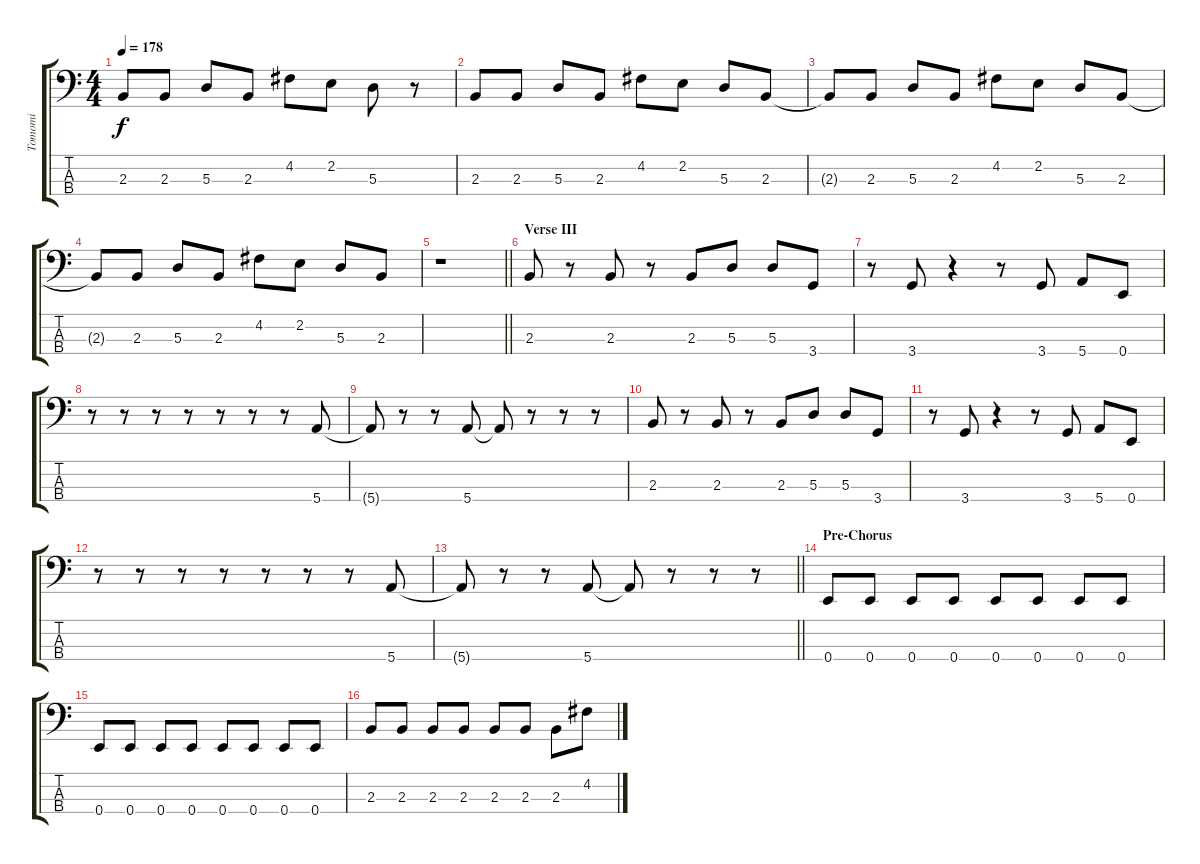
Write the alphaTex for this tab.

\track ("Tomomi" "Tomomi") {instrument electricbassfinger}
\staff {score tabs}
\tuning (G2 D2 A1 E1) {hide}
\ts (4 4)
\tempo 178
\clef f4
\ks c
2.3{t}.8{dy f} 2.3.8 5.3.8 2.3.8 4.2.8 2.2.8 5.3.8 r.8 |
2.3.8 2.3.8 5.3.8 2.3.8 4.2.8 2.2.8 5.3.8 2.3.8 |
2.3{t}.8 2.3.8 5.3.8 2.3.8 4.2.8 2.2.8 5.3.8 2.3.8 |
2.3{t}.8 2.3.8 5.3.8 2.3.8 4.2.8 2.2.8 5.3.8 2.3.8 |
\barLineRight lightlight
r.1 |
\section ("" "Verse III")
2.3.8 r.8 2.3.8 r.8 2.3.8 5.3.8 5.3.8 3.4.8 |
r.8 3.4.8 r.4 r.8 3.4.8 5.4.8 0.4.8 |
r.8 r.8 r.8 r.8 r.8 r.8 r.8 5.4.8 |
5.4{t}.8 r.8 r.8 5.4.8 5.4{t}.8 r.8 r.8 r.8 |
2.3.8 r.8 2.3.8 r.8 2.3.8 5.3.8 5.3.8 3.4.8 |
r.8 3.4.8 r.4 r.8 3.4.8 5.4.8 0.4.8 |
r.8 r.8 r.8 r.8 r.8 r.8 r.8 5.4.8 |
\barLineRight lightlight
5.4{t}.8 r.8 r.8 5.4.8 5.4{t}.8 r.8 r.8 r.8 |
\section ("" "Pre-Chorus")
0.4.8 0.4.8 0.4.8 0.4.8 0.4.8 0.4.8 0.4.8 0.4.8 |
0.4.8 0.4.8 0.4.8 0.4.8 0.4.8 0.4.8 0.4.8 0.4.8 |
2.3.8 2.3.8 2.3.8 2.3.8 2.3.8 2.3.8 2.3.8 4.2.8
